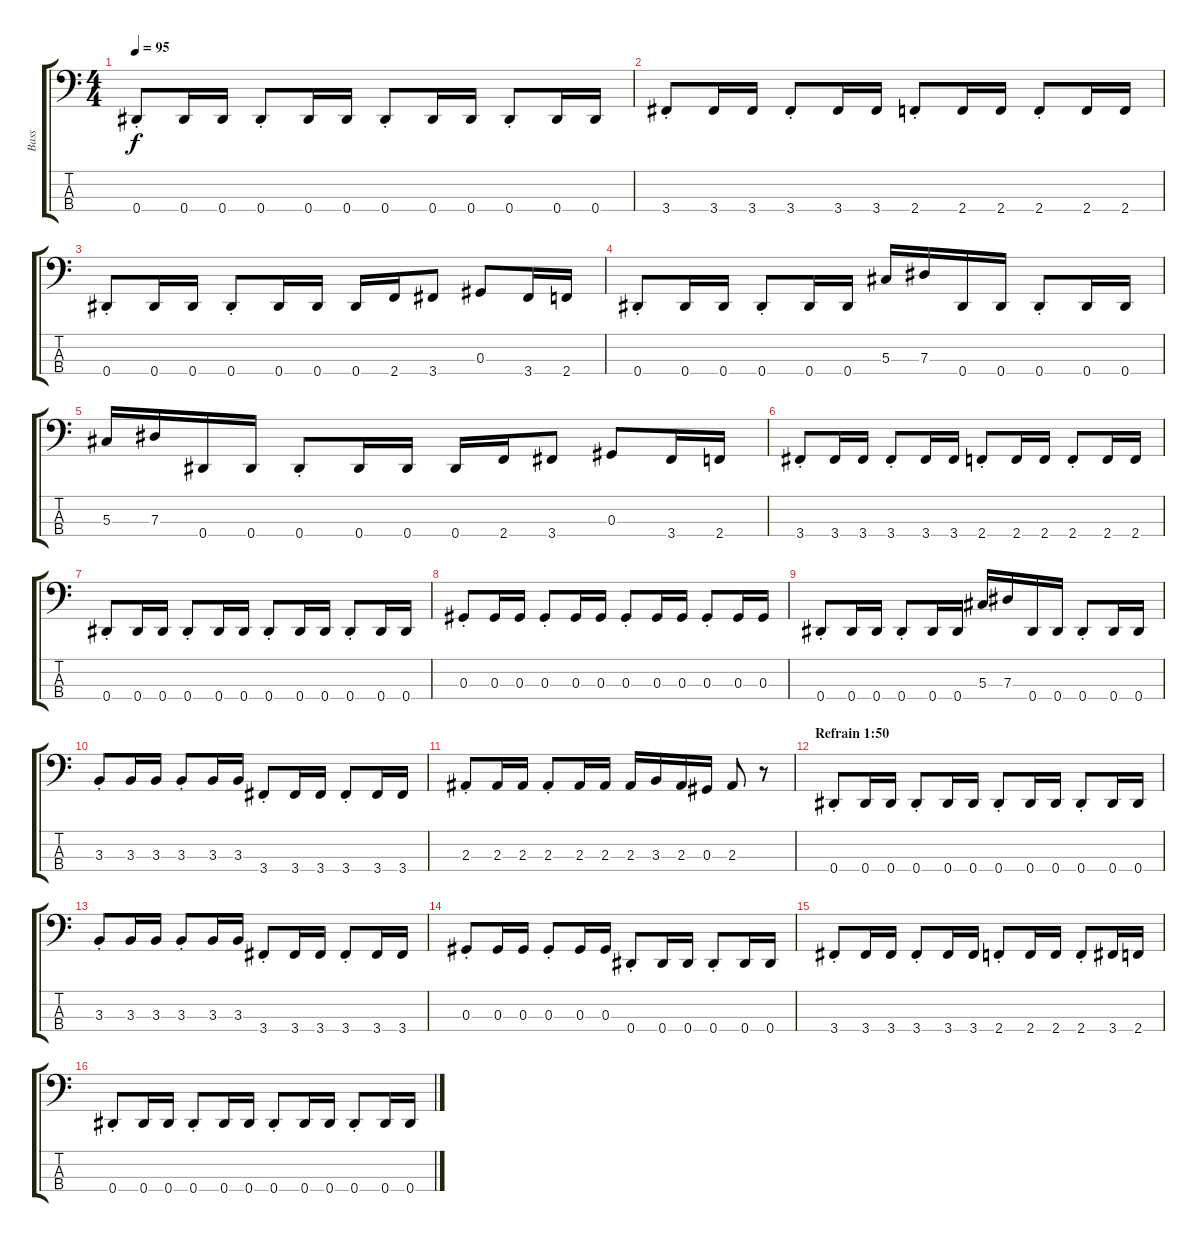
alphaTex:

\track ("Bass" "Bass") {instrument electricbasspick}
\staff {score tabs}
\tuning (Gb2 Db2 Ab1 Eb1) {hide}
\ts (4 4)
\tempo 95
\clef f4
\ks c
0.4{st}.8{dy f} 0.4.16 0.4.16 0.4{st}.8 0.4.16 0.4.16 0.4{st}.8 0.4.16 0.4.16 0.4{st}.8 0.4.16 0.4.16 |
3.4{st}.8 3.4.16 3.4.16 3.4{st}.8 3.4.16 3.4.16 2.4{st}.8 2.4.16 2.4.16 2.4{st}.8 2.4.16 2.4.16 |
0.4{st}.8 0.4.16 0.4.16 0.4{st}.8 0.4.16 0.4.16 0.4.16 2.4.16 3.4.8 0.3.8 3.4.16 2.4.16 |
0.4{st}.8 0.4.16 0.4.16 0.4{st}.8 0.4.16 0.4.16 5.3.16 7.3.16 0.4.16 0.4.16 0.4{st}.8 0.4.16 0.4.16 |
5.3.16 7.3.16 0.4.16 0.4.16 0.4{st}.8 0.4.16 0.4.16 0.4.16 2.4.16 3.4.8 0.3.8 3.4.16 2.4.16 |
3.4{st}.8 3.4.16 3.4.16 3.4{st}.8 3.4.16 3.4.16 2.4{st}.8 2.4.16 2.4.16 2.4{st}.8 2.4.16 2.4.16 |
0.4{st}.8 0.4.16 0.4.16 0.4{st}.8 0.4.16 0.4.16 0.4{st}.8 0.4.16 0.4.16 0.4{st}.8 0.4.16 0.4.16 |
0.3{st}.8 0.3.16 0.3.16 0.3{st}.8 0.3.16 0.3.16 0.3{st}.8 0.3.16 0.3.16 0.3{st}.8 0.3.16 0.3.16 |
0.4{st}.8 0.4.16 0.4.16 0.4{st}.8 0.4.16 0.4.16 5.3.16 7.3.16 0.4.16 0.4.16 0.4{st}.8 0.4.16 0.4.16 |
3.3{st}.8 3.3.16 3.3.16 3.3{st}.8 3.3.16 3.3.16 3.4{st}.8 3.4.16 3.4.16 3.4{st}.8 3.4.16 3.4.16 |
2.3{st}.8 2.3.16 2.3.16 2.3{st}.8 2.3.16 2.3.16 2.3.16 3.3.16 2.3.16 0.3.16 2.3.8 r.8 |
\section ("" "Refrain 1:50")
0.4{st}.8 0.4.16 0.4.16 0.4{st}.8 0.4.16 0.4.16 0.4{st}.8 0.4.16 0.4.16 0.4{st}.8 0.4.16 0.4.16 |
3.3{st}.8 3.3.16 3.3.16 3.3{st}.8 3.3.16 3.3.16 3.4{st}.8 3.4.16 3.4.16 3.4{st}.8 3.4.16 3.4.16 |
0.3{st}.8 0.3.16 0.3.16 0.3{st}.8 0.3.16 0.3.16 0.4{st}.8 0.4.16 0.4.16 0.4{st}.8 0.4.16 0.4.16 |
3.4{st}.8 3.4.16 3.4.16 3.4{st}.8 3.4.16 3.4.16 2.4{st}.8 2.4.16 2.4.16 2.4{st}.8 3.4.16 2.4.16 |
0.4{st}.8 0.4.16 0.4.16 0.4{st}.8 0.4.16 0.4.16 0.4{st}.8 0.4.16 0.4.16 0.4{st}.8 0.4.16 0.4.16
